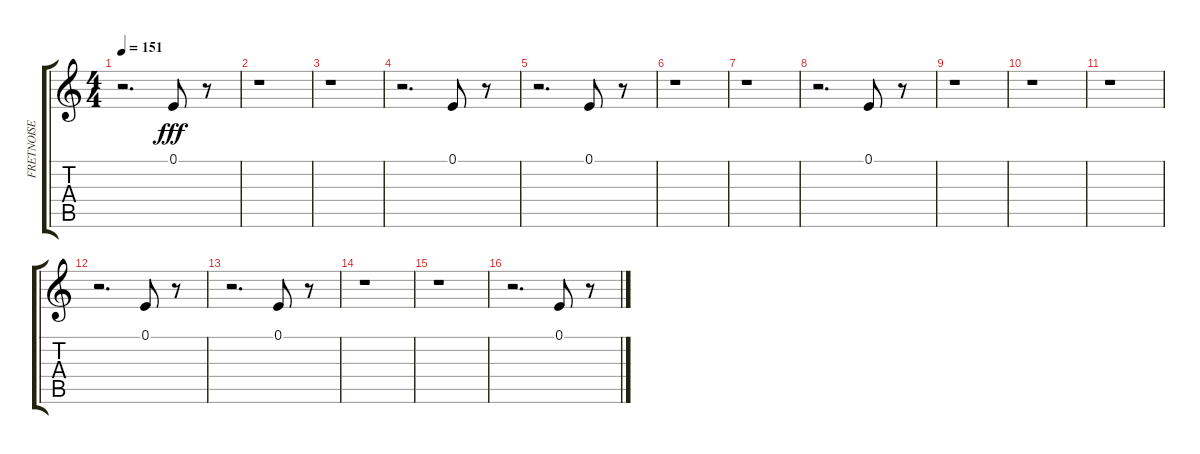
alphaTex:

\track ("FRETNOISE           " "FRETNOISE ") {instrument guitarfretnoise}
\staff {score tabs}
\tuning (E4 B3 G3 D3 A2 E2) {hide}
\ts (4 4)
\tempo 151
\clef g2
\ks c
r.2{d dy fff} 0.1.8 r.8 |
r.1 |
r.1 |
r.2{d} 0.1.8 r.8 |
r.2{d} 0.1.8 r.8 |
r.1 |
r.1 |
r.2{d} 0.1.8 r.8 |
r.1 |
r.1 |
r.1 |
r.2{d} 0.1.8 r.8 |
r.2{d} 0.1.8 r.8 |
r.1 |
r.1 |
r.2{d} 0.1.8 r.8
